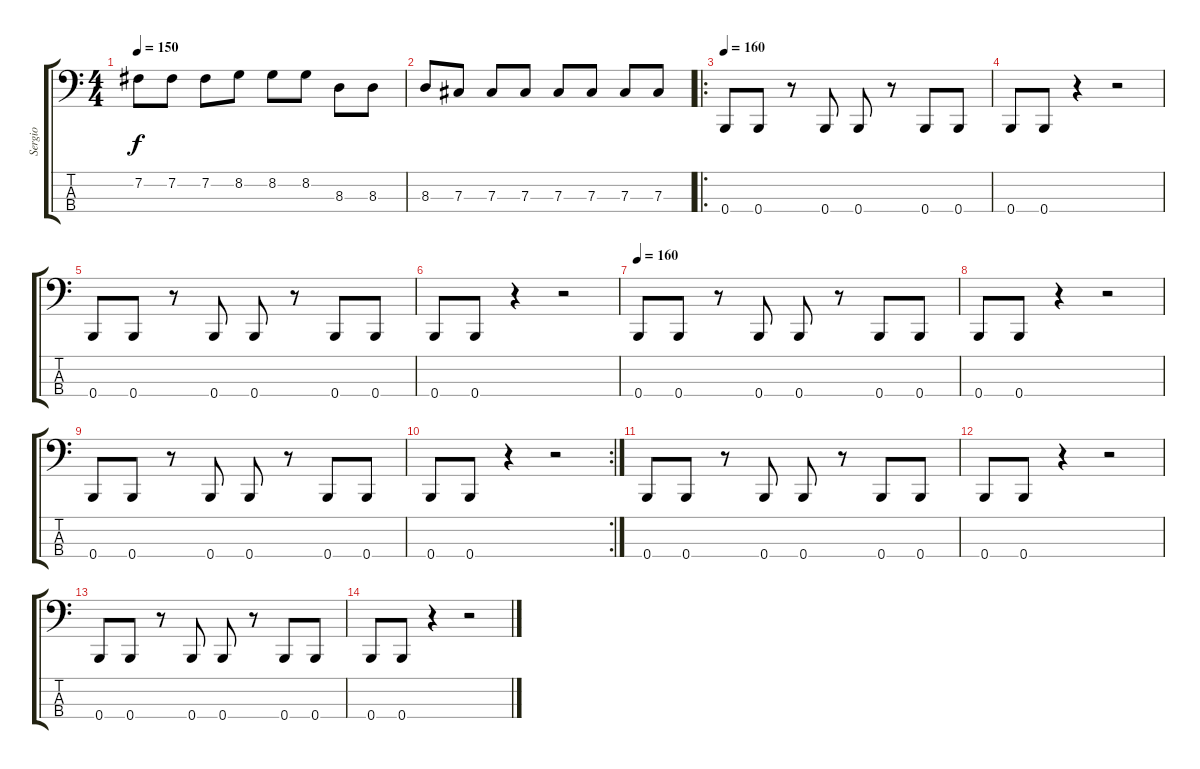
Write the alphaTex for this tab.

\track ("Sergio" "Sergio") {instrument electricbassfinger}
\staff {score tabs}
\tuning (E2 B1 Gb1 B0) {hide}
\ts (4 4)
\tempo 150
\clef f4
\ks c
7.2.8{dy f} 7.2.8 7.2.8 8.2.8 8.2.8 8.2.8 8.3.8 8.3.8 |
8.3.8 7.3.8 7.3.8 7.3.8 7.3.8 7.3.8 7.3.8 7.3.8 |
\ro
\tempo 160
0.4.8 0.4.8 r.8 0.4.8 0.4.8 r.8 0.4.8 0.4.8 |
0.4.8 0.4.8 r.4 r.2 |
0.4.8 0.4.8 r.8 0.4.8 0.4.8 r.8 0.4.8 0.4.8 |
0.4.8 0.4.8 r.4 r.2 |
\tempo 160
0.4.8 0.4.8 r.8 0.4.8 0.4.8 r.8 0.4.8 0.4.8 |
0.4.8 0.4.8 r.4 r.2 |
0.4.8 0.4.8 r.8 0.4.8 0.4.8 r.8 0.4.8 0.4.8 |
\rc 2
0.4.8 0.4.8 r.4 r.2 |
0.4.8 0.4.8 r.8 0.4.8 0.4.8 r.8 0.4.8 0.4.8 |
0.4.8 0.4.8 r.4 r.2 |
0.4.8 0.4.8 r.8 0.4.8 0.4.8 r.8 0.4.8 0.4.8 |
0.4.8 0.4.8 r.4 r.2
